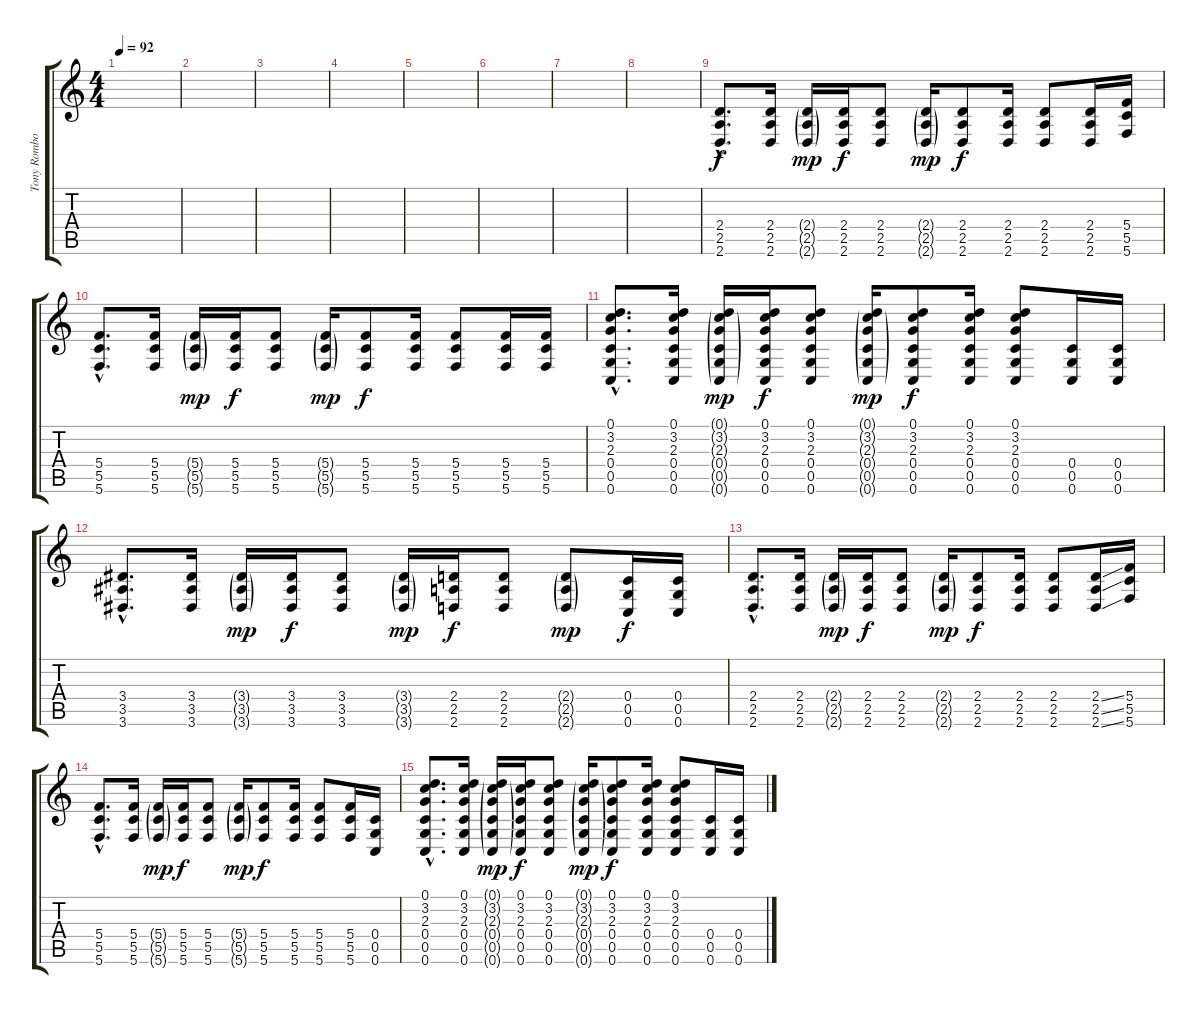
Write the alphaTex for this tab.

\track ("Tony Rombola (3)" "Tony Rombo") {instrument distortionguitar}
\staff {score tabs}
\tuning (D4 A3 F3 C3 G2 C2) {hide}
\ts (4 4)
\tempo 92
\clef g2
\ks c
|
|
|
|
|
|
|
|
(2.4{hac} 2.5{hac} 2.6{hac}).8{d} (2.4 2.5 2.6).16 (2.4{g} 2.5{g} 2.6{g}).16{dy mp} (2.4 2.5 2.6).16{dy f} (2.4 2.5 2.6).8 (2.4{g} 2.5{g} 2.6{g}).16{dy mp} (2.4 2.5 2.6).8{dy f} (2.4 2.5 2.6).16 (2.4 2.5 2.6).8 (2.4 2.5 2.6).16 (5.4 5.5 5.6).16 |
(5.4{hac} 5.5{hac} 5.6{hac}).8{d} (5.4 5.5 5.6).16 (5.4{g} 5.5{g} 5.6{g}).16{dy mp} (5.4 5.5 5.6).16{dy f} (5.4 5.5 5.6).8 (5.4{g} 5.5{g} 5.6{g}).16{dy mp} (5.4 5.5 5.6).8{dy f} (5.4 5.5 5.6).16 (5.4 5.5 5.6).8 (5.4 5.5 5.6).16 (5.4 5.5 5.6).16 |
(0.1{hac} 3.2{hac} 2.3{hac} 0.4{hac} 0.5{hac} 0.6{hac}).8{d} (0.1 3.2 2.3 0.4 0.5 0.6).16 (0.1{g} 3.2{g} 2.3{g} 0.4{g} 0.5{g} 0.6{g}).16{dy mp} (0.1 3.2 2.3 0.4 0.5 0.6).16{dy f} (0.1 3.2 2.3 0.4 0.5 0.6).8 (0.1{g} 3.2{g} 2.3{g} 0.4{g} 0.5{g} 0.6{g}).16{dy mp} (0.1 3.2 2.3 0.4 0.5 0.6).8{dy f} (0.1 3.2 2.3 0.4 0.5 0.6).16 (0.1 3.2 2.3 0.4 0.5 0.6).8 (0.4 0.5 0.6).16 (0.4 0.5 0.6).16 |
(3.4{hac} 3.5{hac} 3.6{hac}).8{d} (3.4 3.5 3.6).16 (3.4{g} 3.5{g} 3.6{g}).16{dy mp} (3.4 3.5 3.6).16{dy f} (3.4 3.5 3.6).8 (3.4{g} 3.5{g} 3.6{g}).16{dy mp} (2.4 2.5 2.6).16{dy f} (2.4 2.5 2.6).8 (2.4{g} 2.5{g} 2.6{g}).8{dy mp} (0.4 0.5 0.6).16{dy f} (0.4 0.5 0.6).16 |
(2.4{hac} 2.5{hac} 2.6{hac}).8{d} (2.4 2.5 2.6).16 (2.4{g} 2.5{g} 2.6{g}).16{dy mp} (2.4 2.5 2.6).16{dy f} (2.4 2.5 2.6).8 (2.4{g} 2.5{g} 2.6{g}).16{dy mp} (2.4 2.5 2.6).8{dy f} (2.4 2.5 2.6).16 (2.4 2.5 2.6).8 (2.4{ss} 2.5{ss} 2.6{ss}).16 (5.4 5.5 5.6).16 |
(5.4{hac} 5.5{hac} 5.6{hac}).8{d} (5.4 5.5 5.6).16 (5.4{g} 5.5{g} 5.6{g}).16{dy mp} (5.4 5.5 5.6).16{dy f} (5.4 5.5 5.6).8 (5.4{g} 5.5{g} 5.6{g}).16{dy mp} (5.4 5.5 5.6).8{dy f} (5.4 5.5 5.6).16 (5.4 5.5 5.6).8 (5.4 5.5 5.6).16 (0.4 0.5 0.6).16 |
(0.1{hac} 3.2{hac} 2.3{hac} 0.4{hac} 0.5{hac} 0.6{hac}).8{d} (0.1 3.2 2.3 0.4 0.5 0.6).16 (0.1{g} 3.2{g} 2.3{g} 0.4{g} 0.5{g} 0.6{g}).16{dy mp} (0.1 3.2 2.3 0.4 0.5 0.6).16{dy f} (0.1 3.2 2.3 0.4 0.5 0.6).8 (0.1{g} 3.2{g} 2.3{g} 0.4{g} 0.5{g} 0.6{g}).16{dy mp} (0.1 3.2 2.3 0.4 0.5 0.6).8{dy f} (0.1 3.2 2.3 0.4 0.5 0.6).16 (0.1 3.2 2.3 0.4 0.5 0.6).8 (0.4 0.5 0.6).16 (0.4 0.5 0.6).16
